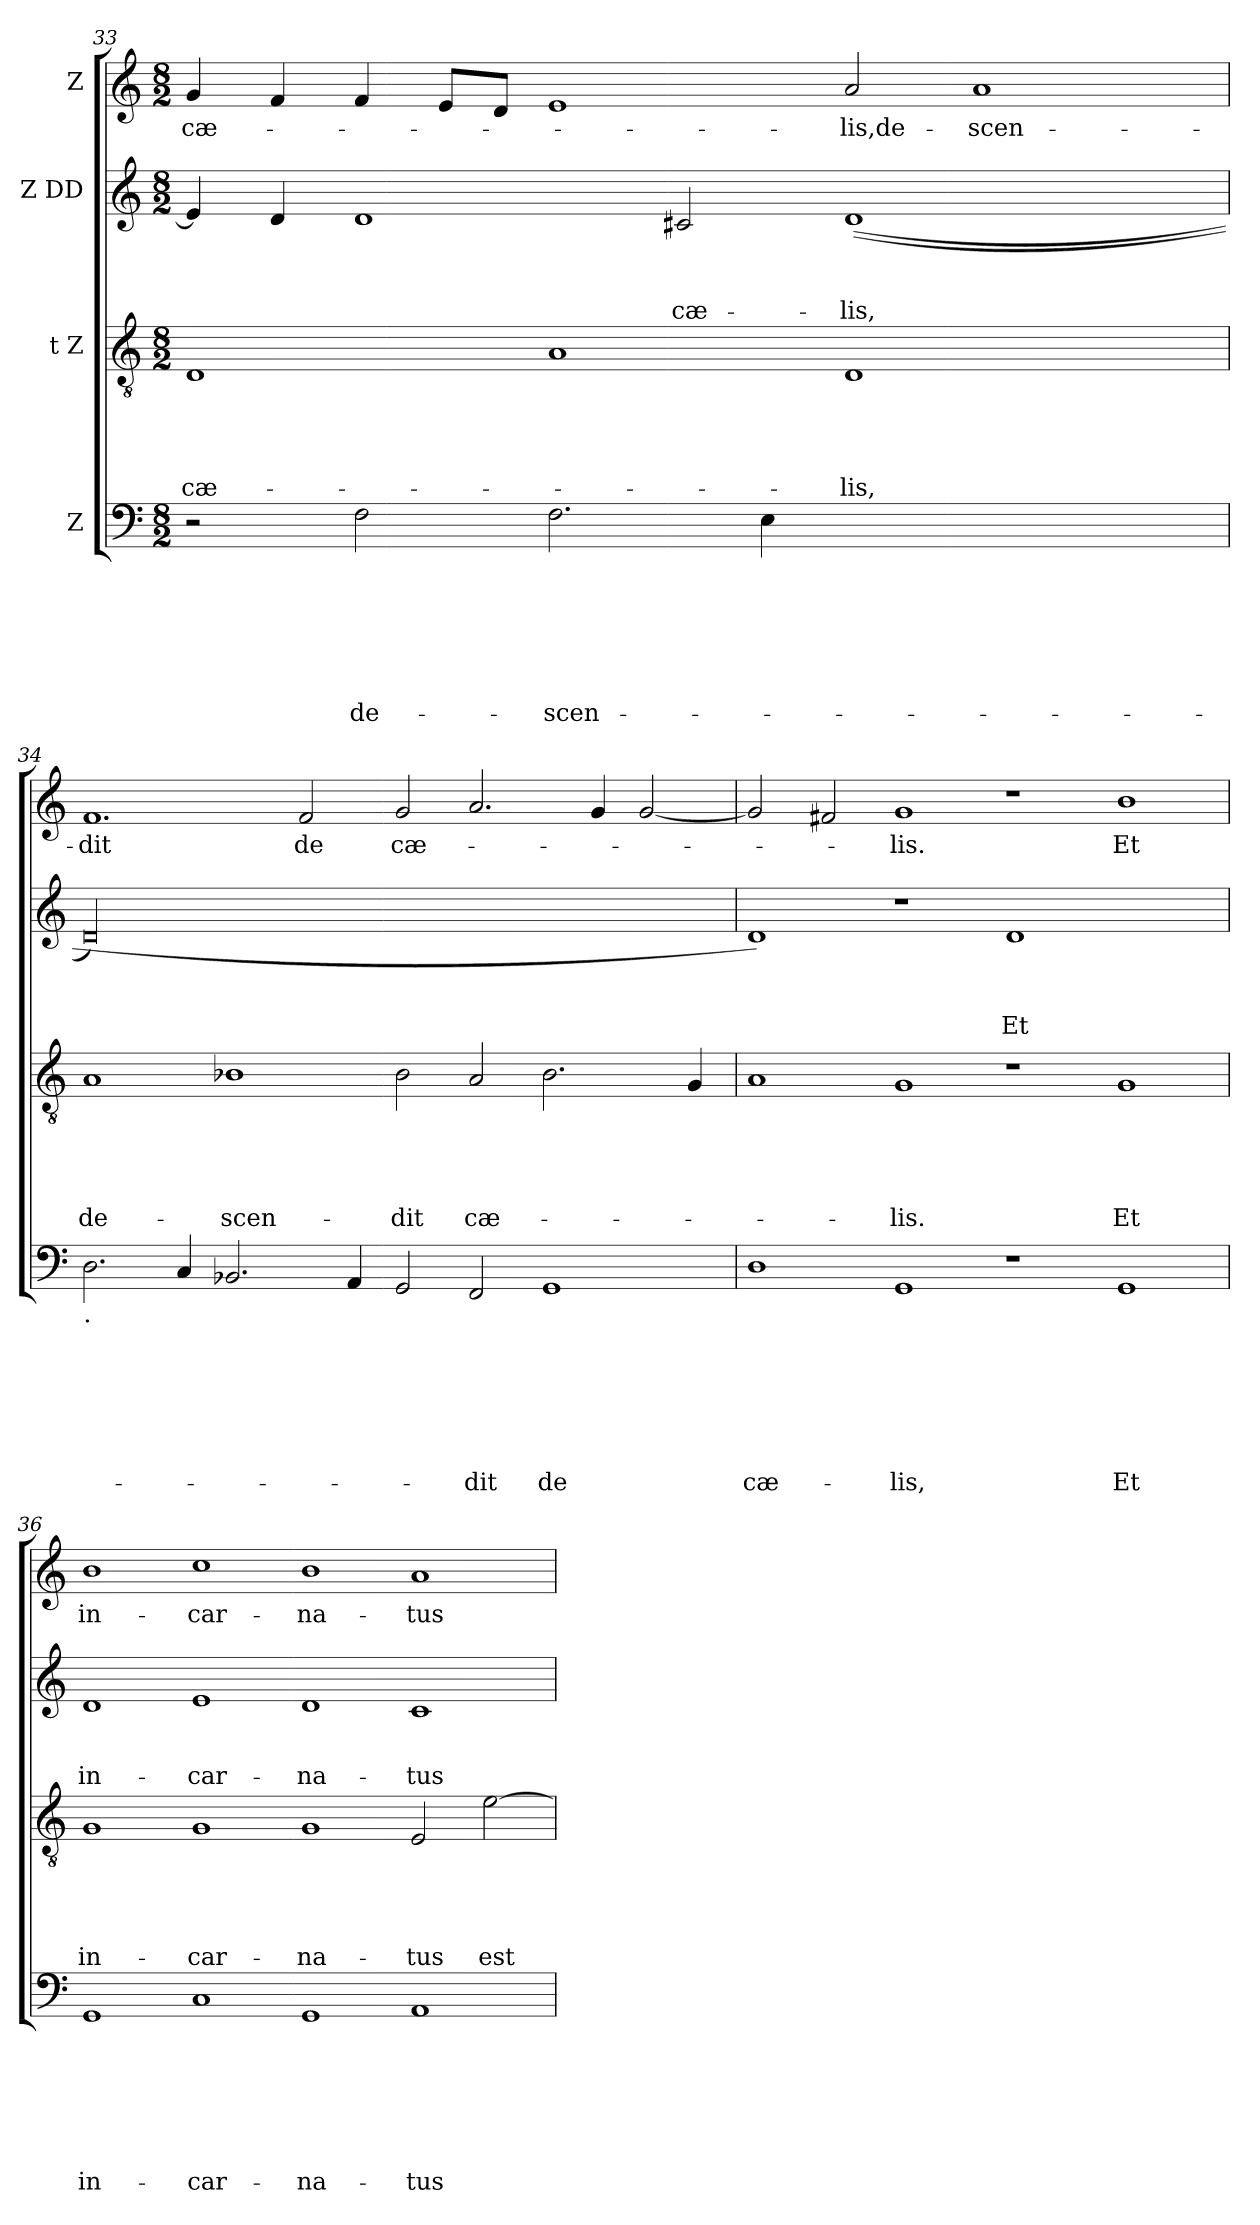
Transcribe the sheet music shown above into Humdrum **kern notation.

**kern	**text	**text	**text	**text	**text	**text	**text	**kern	**text	**text	**text	**text	**text	**kern	**text	**text	**text	**kern	**text
*part4	*part4	*part4	*part4	*part4	*part4	*part4	*part4	*part3	*part3	*part3	*part3	*part3	*part3	*part2	*part2	*part2	*part2	*part1	*part1
*staff4	*staff4	*staff4	*staff4	*staff4	*staff4	*staff4	*staff4	*staff3	*staff3	*staff3	*staff3	*staff3	*staff3	*staff2	*staff2	*staff2	*staff2	*staff1	*staff1
*I"Z	*	*	*	*	*	*	*	*I"t Z	*	*	*	*	*	*I"Z DD	*	*	*	*I"Z	*
*clefF4	*	*	*	*	*	*	*	*clefGv2	*	*	*	*	*	*clefG2	*	*	*	*clefG2	*
*k[]	*	*	*	*	*	*	*	*k[]	*	*	*	*	*	*k[]	*	*	*	*k[]	*
*C:	*	*	*	*	*	*	*	*C:	*	*	*	*	*	*C:	*	*	*	*C:	*
*M8/2	*	*	*	*	*	*	*	*M8/2	*	*	*	*	*	*M8/2	*	*	*	*M8/2	*
=33	=33	=33	=33	=33	=33	=33	=33	=33	=33	=33	=33	=33	=33	=33	=33	=33	=33	=33	=33
!	!	!	!	!	!	!	!	!	!	!	!	!	!LO:LY:b	!	!	!	!	!	!LO:LY:b:rj
2r	.	.	.	.	.	.	.	1D	.	.	.	.	cæ-	4e/]	.	.	.	4g/	cæ-
.	.	.	.	.	.	.	.	.	.	.	.	.	.	4d/	.	.	.	4f/	.
!	!	!	!	!	!	!	!LO:LY:b	!	!	!	!	!	!	!	!	!	!	!	!
2F\	.	.	.	.	.	.	de-	.	.	.	.	.	.	1d	.	.	.	4f/	.
.	.	.	.	.	.	.	.	.	.	.	.	.	.	.	.	.	.	8e/L	.
.	.	.	.	.	.	.	.	.	.	.	.	.	.	.	.	.	.	8d/J	.
!	!	!	!	!	!	!	!LO:LY:b	!	!	!	!	!	!	!	!	!	!	!	!
2.F\	.	.	.	.	.	.	-scen-	1A	.	.	.	.	.	.	.	.	.	1e	.
!	!	!	!	!	!	!	!	!	!	!	!	!	!	!	!	!	!LO:LY:b	!	!
.	.	.	.	.	.	.	.	.	.	.	.	.	.	2c#/	.	.	cæ-	.	.
4E\	.	.	.	.	.	.	.	.	.	.	.	.	.	.	.	.	.	.	.
!	!	!	!	!	!	!	!	!	!	!	!	!	!LO:LY:b	!	!	!	!LO:LY:b	!	!LO:LY:b:rj
1.ryy	.	.	.	.	.	.	.	1D	.	.	.	.	-lis,	(<(<1d	.	.	-lis,	2a/	-lis,de-
!	!	!	!	!	!	!	!	!	!	!	!	!	!	!	!	!	!	!	!LO:LY:b
.	.	.	.	.	.	.	.	.	.	.	.	.	.	.	.	.	.	1a	-scen-
.	.	.	.	.	.	.	.	2ryy	.	.	.	.	.	2ryy	.	.	.	.	.
!!LO:PB:g=z
=34	=34	=34	=34	=34	=34	=34	=34	=34	=34	=34	=34	=34	=34	=34	=34	=34	=34	=34	=34
!LO:TX:b:t=.	!	!	!	!	!	!	!	!	!	!	!	!	!	!	!	!	!	!	!
!	!	!	!	!	!	!	!	!	!	!	!	!	!LO:LY:b	!	!	!	!	!	!LO:LY:b
2.D\	.	.	.	.	.	.	.	1A	.	.	.	.	de-	00d)	.	.	.	1.f	-dit
4C/	.	.	.	.	.	.	.	.	.	.	.	.	.	.	.	.	.	.	.
!	!	!	!	!	!	!	!	!	!	!	!	!	!LO:LY:b	!	!	!	!	!	!
2.BB-X/	.	.	.	.	.	.	.	1B-X	.	.	.	.	-scen-	.	.	.	.	.	.
!	!	!	!	!	!	!	!	!	!	!	!	!	!	!	!	!	!	!	!LO:LY:b
.	.	.	.	.	.	.	.	.	.	.	.	.	.	.	.	.	.	2f/	de
4AA/	.	.	.	.	.	.	.	.	.	.	.	.	.	.	.	.	.	.	.
!	!	!	!	!	!	!	!	!	!	!	!	!	!LO:LY:b	!	!	!	!	!	!LO:LY:b
2GG/	.	.	.	.	.	.	.	2B-\	.	.	.	.	-dit	.	.	.	.	2g/	cæ-
!	!	!	!	!	!	!	!LO:LY:b	!	!	!	!	!	!LO:LY:b	!	!	!	!	!	!
2FF/	.	.	.	.	.	.	-dit	2A/	.	.	.	.	cæ-	.	.	.	.	2.a/	.
!	!	!	!	!	!	!	!LO:LY:b	!	!	!	!	!	!	!	!	!	!	!	!
1GG	.	.	.	.	.	.	de	2.B-\	.	.	.	.	.	.	.	.	.	.	.
.	.	.	.	.	.	.	.	.	.	.	.	.	.	.	.	.	.	4g/	.
.	.	.	.	.	.	.	.	.	.	.	.	.	.	.	.	.	.	[<2g/	.
.	.	.	.	.	.	.	.	4G/	.	.	.	.	.	.	.	.	.	.	.
=35	=35	=35	=35	=35	=35	=35	=35	=35	=35	=35	=35	=35	=35	=35	=35	=35	=35	=35	=35
!	!	!	!	!	!	!	!LO:LY:b	!	!	!	!	!	!	!	!	!	!	!	!
1D	.	.	.	.	.	.	cæ-	1A	.	.	.	.	.	1d)	.	.	.	2g/]	.
.	.	.	.	.	.	.	.	.	.	.	.	.	.	.	.	.	.	2f#/	.
!	!	!	!	!	!	!	!LO:LY:b	!	!	!	!	!	!LO:LY:b	!	!	!	!	!	!LO:LY:b
1GG	.	.	.	.	.	.	-lis,	1G	.	.	.	.	-lis.	1r	.	.	.	1g	-lis.
!	!	!	!	!	!	!	!	!	!	!	!	!	!	!	!	!	!LO:LY:b	!	!
1r	.	.	.	.	.	.	.	1r	.	.	.	.	.	1d	.	.	Et	1r	.
!	!	!	!	!	!	!	!LO:LY:b	!	!	!	!	!	!LO:LY:b	!	!	!	!	!	!LO:LY:b
1GG	.	.	.	.	.	.	Et	1G	.	.	.	.	Et	1ryy	.	.	.	1b	Et
=36	=36	=36	=36	=36	=36	=36	=36	=36	=36	=36	=36	=36	=36	=36	=36	=36	=36	=36	=36
!	!	!	!	!	!	!	!LO:LY:b	!	!	!	!	!	!LO:LY:b	!	!	!	!LO:LY:b	!	!LO:LY:b
1GG	.	.	.	.	.	.	in-	1G	.	.	.	.	in-	1d	.	.	in-	1b	in-
!	!	!	!	!	!	!	!LO:LY:b	!	!	!	!	!	!LO:LY:b	!	!	!	!LO:LY:b	!	!LO:LY:b
1C	.	.	.	.	.	.	-car-	1G	.	.	.	.	-car-	1e	.	.	-car-	1cc	-car-
!	!	!	!	!	!	!	!LO:LY:b	!	!	!	!	!	!LO:LY:b	!	!	!	!LO:LY:b	!	!LO:LY:b
1GG	.	.	.	.	.	.	-na-	1G	.	.	.	.	-na-	1d	.	.	-na-	1b	-na-
!	!	!	!	!	!	!	!LO:LY:b	!	!	!	!	!	!LO:LY:b	!	!	!	!LO:LY:b	!	!LO:LY:b
1AA	.	.	.	.	.	.	-tus	2E/	.	.	.	.	-tus	1c	.	.	-tus	1a	-tus
!	!	!	!	!	!	!	!	!	!	!	!	!	!LO:LY:b	!	!	!	!	!	!
.	.	.	.	.	.	.	.	[>2e\	.	.	.	.	est	.	.	.	.	.	.
=	=	=	=	=	=	=	=	=	=	=	=	=	=	=	=	=	=	=	=
*-	*-	*-	*-	*-	*-	*-	*-	*-	*-	*-	*-	*-	*-	*-	*-	*-	*-	*-	*-
